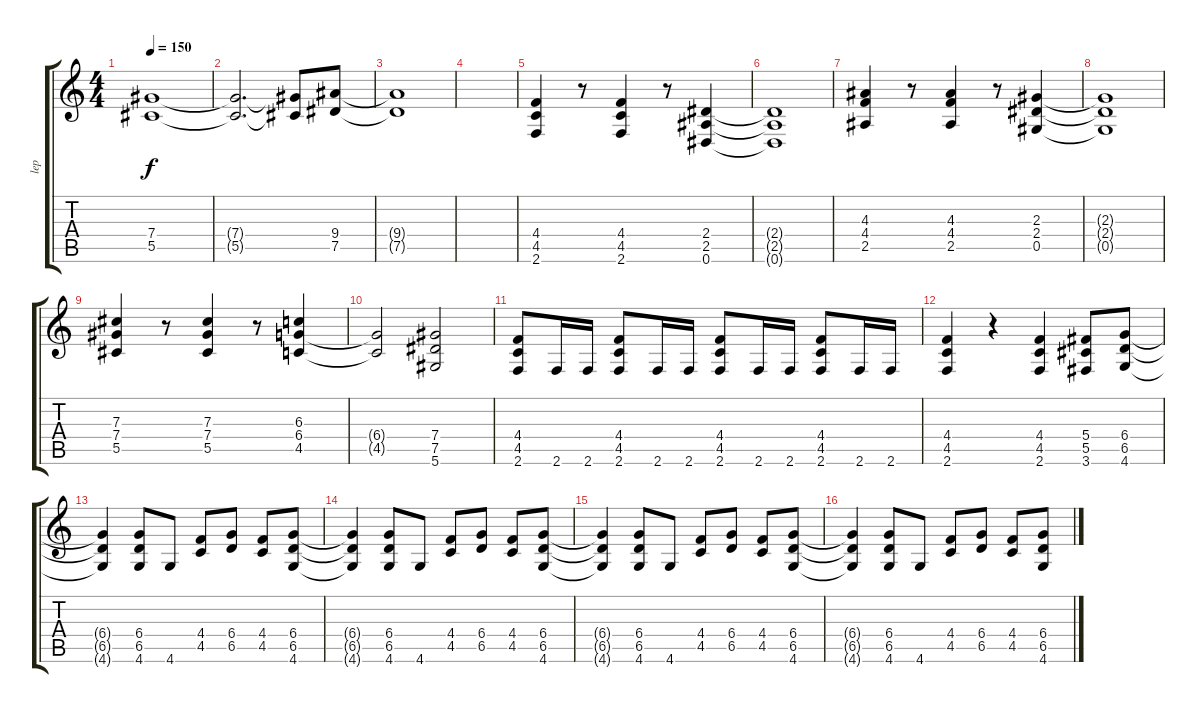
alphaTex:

\track ("lep" "lep") {instrument overdrivenguitar}
\staff {score tabs}
\tuning (Eb4 Bb3 Gb3 Db3 Ab2 Eb2) {hide}
\ts (4 4)
\tempo 150
\clef g2
\ks c
(7.4 5.5).1{dy f} |
(7.4{t} 5.5{t}).2{d} (7.4{t} 5.5{t}).8 (9.4 7.5).8 |
(9.4{t} 7.5{t}).1 |
|
(4.4 4.5 2.6).4 r.8 (4.4 4.5 2.6).4 r.8 (2.4 2.5 0.6).4 |
(2.4{t} 2.5{t} 0.6{t}).1 |
(4.3 4.4 2.5).4 r.8 (4.3 4.4 2.5).4 r.8 (2.3 2.4 0.5).4 |
(2.3{t} 2.4{t} 0.5{t}).1 |
(7.3 7.4 5.5).4 r.8 (7.3 7.4 5.5).4 r.8 (6.3 6.4 4.5).4 |
(6.4{t} 4.5{t}).2 (7.4 7.5 5.6).2 |
(4.4 4.5 2.6).8 2.6.16 2.6.16 (4.4 4.5 2.6).8 2.6.16 2.6.16 (4.4 4.5 2.6).8 2.6.16 2.6.16 (4.4 4.5 2.6).8 2.6.16 2.6.16 |
(4.4 4.5 2.6).4 r.4 (4.4 4.5 2.6).4 (5.4 5.5 3.6).8 (6.4 6.5 4.6).8 |
(6.4{t} 6.5{t} 4.6{t}).4 (6.4 6.5 4.6).8 4.6.8 (4.4 4.5).8 (6.4 6.5).8 (4.4 4.5).8 (6.4 6.5 4.6).8 |
(6.4{t} 6.5{t} 4.6{t}).4 (6.4 6.5 4.6).8 4.6.8 (4.4 4.5).8 (6.4 6.5).8 (4.4 4.5).8 (6.4 6.5 4.6).8 |
(6.4{t} 6.5{t} 4.6{t}).4 (6.4 6.5 4.6).8 4.6.8 (4.4 4.5).8 (6.4 6.5).8 (4.4 4.5).8 (6.4 6.5 4.6).8 |
(6.4{t} 6.5{t} 4.6{t}).4 (6.4 6.5 4.6).8 4.6.8 (4.4 4.5).8 (6.4 6.5).8 (4.4 4.5).8 (6.4 6.5 4.6).8
